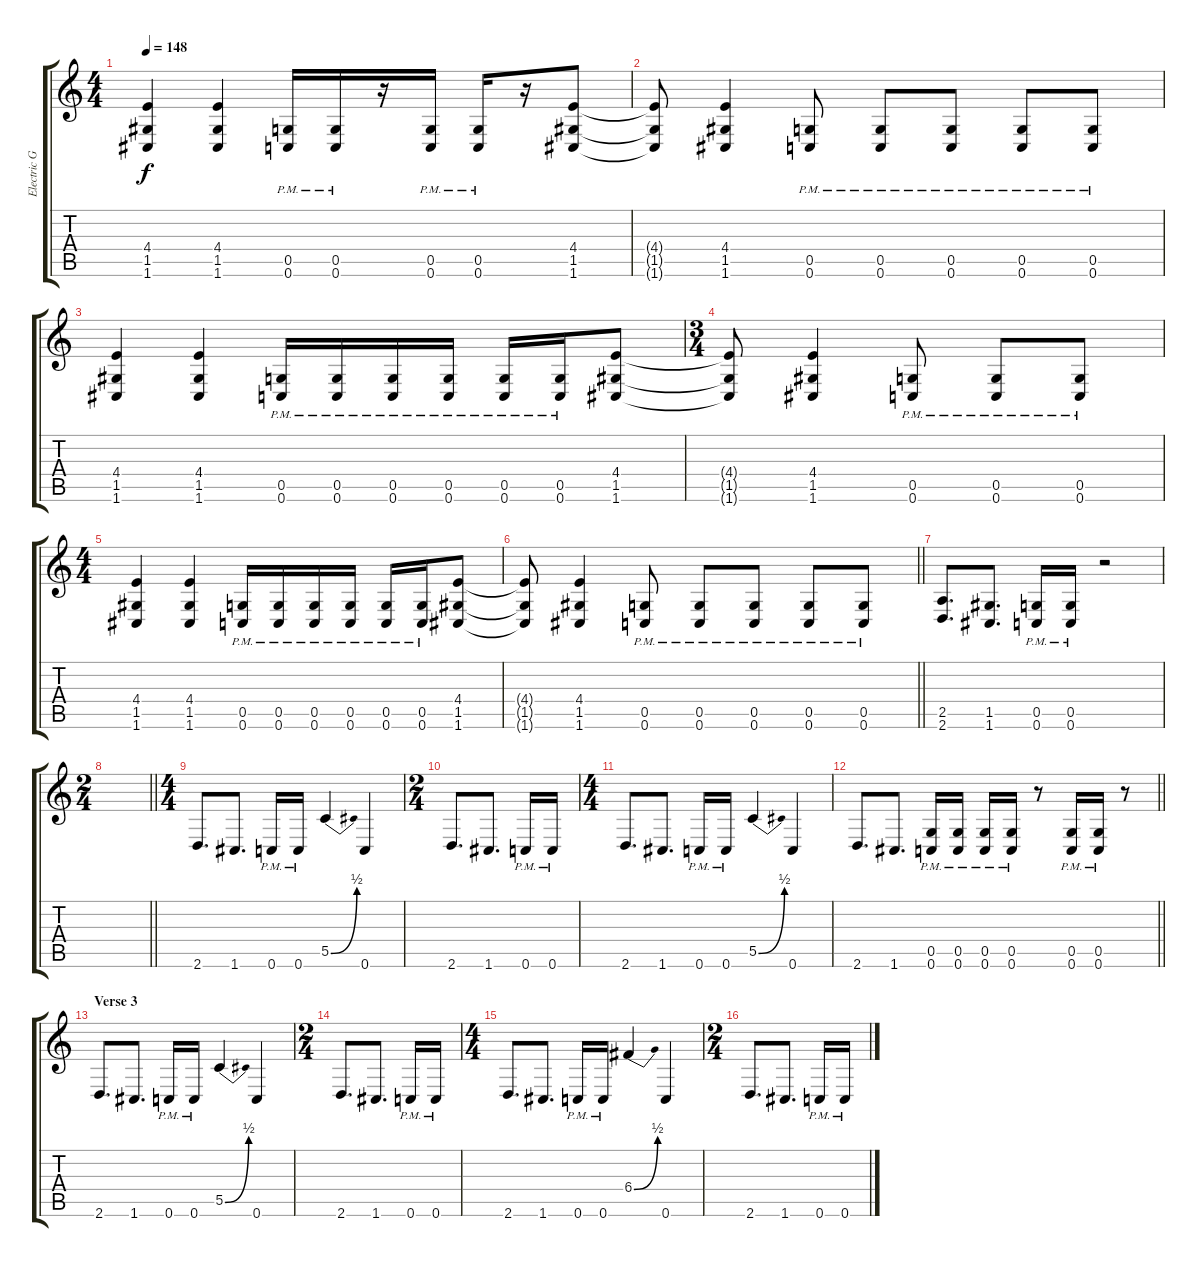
\track ("Electric Guitar 1" "Electric G") {instrument distortionguitar}
\staff {score tabs}
\tuning (D4 A3 F3 C3 G2 C2) {hide}
\ts (4 4)
\tempo 148
\clef g2
\ks c
(4.4 1.5 1.6).4{dy f} (4.4 1.5 1.6).4 (0.5{pm} 0.6{pm}).16 (0.5{pm} 0.6{pm}).16 r.16 (0.5{pm} 0.6{pm}).16 (0.5{pm} 0.6{pm}).16 r.16 (4.4 1.5 1.6).8 |
(4.4{t} 1.5{t} 1.6{t}).8 (4.4 1.5 1.6).4 (0.5{pm} 0.6{pm}).8 (0.5{pm} 0.6{pm}).8 (0.5{pm} 0.6{pm}).8 (0.5{pm} 0.6{pm}).8 (0.5{pm} 0.6{pm}).8 |
(4.4 1.5 1.6).4 (4.4 1.5 1.6).4 (0.5{pm} 0.6{pm}).16 (0.5{pm} 0.6{pm}).16 (0.5{pm} 0.6{pm}).16 (0.5{pm} 0.6{pm}).16 (0.5{pm} 0.6{pm}).16 (0.5{pm} 0.6{pm}).16 (4.4 1.5 1.6).8 |
\ts (3 4)
(4.4{t} 1.5{t} 1.6{t}).8 (4.4 1.5 1.6).4 (0.5{pm} 0.6{pm}).8 (0.5{pm} 0.6{pm}).8 (0.5{pm} 0.6{pm}).8 |
\ts (4 4)
(4.4 1.5 1.6).4 (4.4 1.5 1.6).4 (0.5{pm} 0.6{pm}).16 (0.5{pm} 0.6{pm}).16 (0.5{pm} 0.6{pm}).16 (0.5{pm} 0.6{pm}).16 (0.5{pm} 0.6{pm}).16 (0.5{pm} 0.6{pm}).16 (4.4 1.5 1.6).8 |
\barLineRight lightlight
(4.4{t} 1.5{t} 1.6{t}).8 (4.4 1.5 1.6).4 (0.5{pm} 0.6{pm}).8 (0.5{pm} 0.6{pm}).8 (0.5{pm} 0.6{pm}).8 (0.5{pm} 0.6{pm}).8 (0.5{pm} 0.6{pm}).8 |
\section ("" "")
(2.5 2.6).8{d} (1.5 1.6).8{d} (0.5{pm} 0.6{pm}).16 (0.5{pm} 0.6{pm}).16 r.2 |
\ts (2 4)
\barLineRight lightlight
|
\ts (4 4)
\section ("" "")
2.6.8{d} 1.6.8{d} 0.6{pm}.16 0.6{pm}.16 5.5{be (bend 0 0 60 2)}.4 0.6.4 |
\ts (2 4)
2.6.8{d} 1.6.8{d} 0.6{pm}.16 0.6{pm}.16 |
\ts (4 4)
2.6.8{d} 1.6.8{d} 0.6{pm}.16 0.6{pm}.16 5.5{be (bend 0 0 60 2)}.4 0.6.4 |
\barLineRight lightlight
2.6.8{d} 1.6.8{d} (0.5{pm} 0.6{pm}).16 (0.5{pm} 0.6{pm}).16 (0.5{pm} 0.6{pm}).16 (0.5{pm} 0.6{pm}).16 r.8 (0.5{pm} 0.6{pm}).16 (0.5{pm} 0.6{pm}).16 r.8 |
\section ("" "Verse 3")
2.6.8{d} 1.6.8{d} 0.6{pm}.16 0.6{pm}.16 5.5{be (bend 0 0 60 2)}.4 0.6.4 |
\ts (2 4)
2.6.8{d} 1.6.8{d} 0.6{pm}.16 0.6{pm}.16 |
\ts (4 4)
2.6.8{d} 1.6.8{d} 0.6{pm}.16 0.6{pm}.16 6.4{be (bend 0 0 60 2)}.4 0.6.4 |
\ts (2 4)
2.6.8{d} 1.6.8{d} 0.6{pm}.16 0.6{pm}.16
